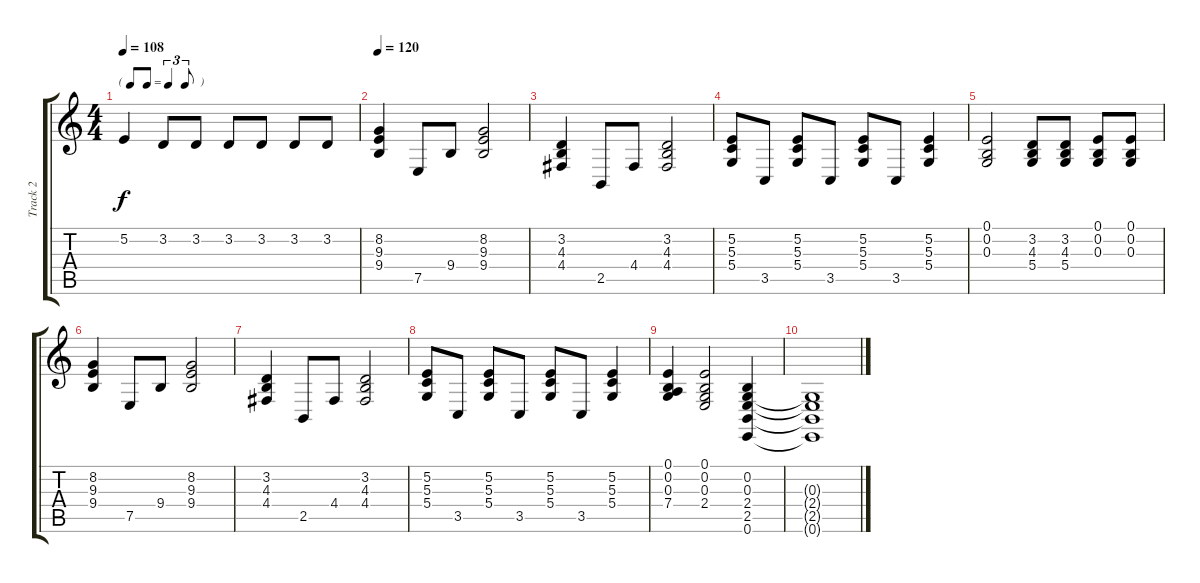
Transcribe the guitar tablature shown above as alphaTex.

\track ("Track 2" "Track 2") {instrument acousticgrandpiano}
\staff {score tabs}
\tuning (E4 B3 G3 D3 A2 E2) {hide}
\ts (4 4)
\tf triplet8th
\tempo 108
\clef g2
\ks c
5.2.4{dy f} 3.2.8 3.2.8 3.2.8 3.2.8 3.2.8 3.2.8 |
\tempo 120
(8.2 9.3 9.4).4 7.5.8 9.4.8 (8.2 9.3 9.4).2 |
(3.2 4.3 4.4).4 2.5.8 4.4.8 (3.2 4.3 4.4).2 |
(5.2 5.3 5.4).8 3.5.8 (5.2 5.3 5.4).8 3.5.8 (5.2 5.3 5.4).8 3.5.8 (5.2 5.3 5.4).4 |
(0.1 0.2 0.3).2 (3.2 4.3 5.4).8 (3.2 4.3 5.4).8 (0.1 0.2 0.3).8 (0.1 0.2 0.3).8 |
(8.2 9.3 9.4).4 7.5.8 9.4.8 (8.2 9.3 9.4).2 |
(3.2 4.3 4.4).4 2.5.8 4.4.8 (3.2 4.3 4.4).2 |
(5.2 5.3 5.4).8 3.5.8 (5.2 5.3 5.4).8 3.5.8 (5.2 5.3 5.4).8 3.5.8 (5.2 5.3 5.4).4 |
(0.1 0.2 0.3 7.4).4 (0.1 0.2 0.3 2.4).2 (0.2 0.3 2.4 2.5 0.6).4 |
(0.3{t} 2.4{t} 2.5{t} 0.6{t}).1
